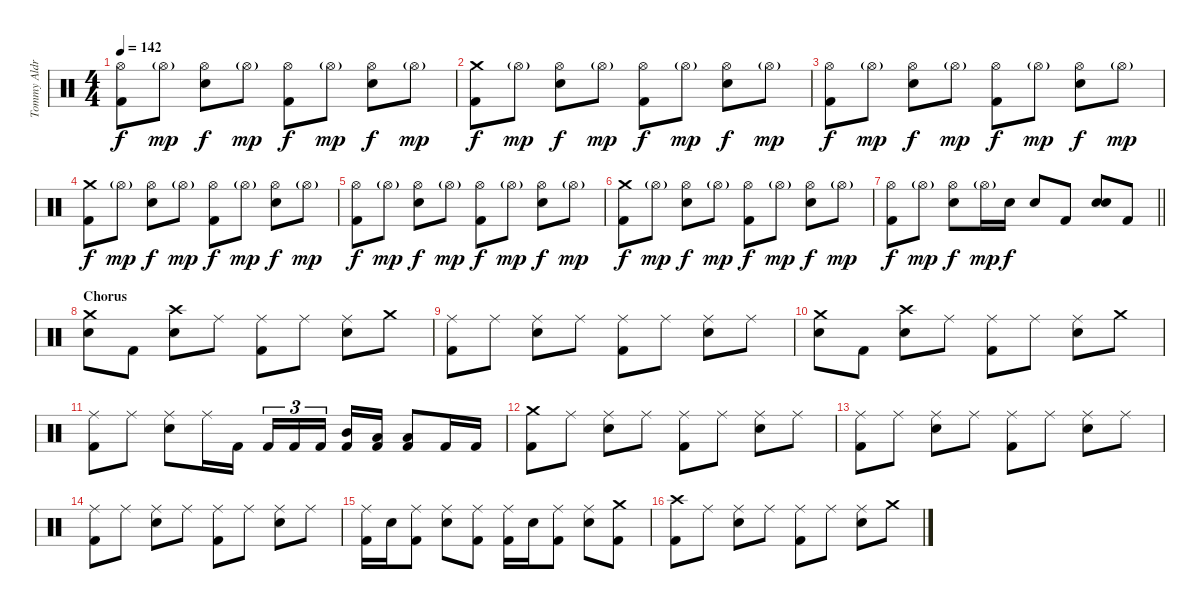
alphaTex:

\track ("Tommy Aldridge" "Tommy Aldr") {instrument percussion}
\staff {score}
\articulation defaults
\ts (4 4)
\tempo 142
\clef neutral
\ks c
("Hi-Hat (open)" "Kick (hit) 2").8{dy f} "Hi-Hat (open)"{g}.8{dy mp} ("Hi-Hat (open)" "Snare (hit) 2").8{dy f} "Hi-Hat (open)"{g}.8{dy mp} ("Hi-Hat (open)" "Kick (hit) 2").8{dy f} "Hi-Hat (open)"{g}.8{dy mp} ("Hi-Hat (open)" "Snare (hit) 2").8{dy f} "Hi-Hat (open)"{g}.8{dy mp} |
("Crash medium (hit)" "Kick (hit) 2").8{dy f} "Hi-Hat (open)"{g}.8{dy mp} ("Hi-Hat (open)" "Snare (hit) 2").8{dy f} "Hi-Hat (open)"{g}.8{dy mp} ("Hi-Hat (open)" "Kick (hit) 2").8{dy f} "Hi-Hat (open)"{g}.8{dy mp} ("Hi-Hat (open)" "Snare (hit) 2").8{dy f} "Hi-Hat (open)"{g}.8{dy mp} |
("Hi-Hat (open)" "Kick (hit) 2").8{dy f} "Hi-Hat (open)"{g}.8{dy mp} ("Hi-Hat (open)" "Snare (hit) 2").8{dy f} "Hi-Hat (open)"{g}.8{dy mp} ("Hi-Hat (open)" "Kick (hit) 2").8{dy f} "Hi-Hat (open)"{g}.8{dy mp} ("Hi-Hat (open)" "Snare (hit) 2").8{dy f} "Hi-Hat (open)"{g}.8{dy mp} |
("Crash medium (hit)" "Kick (hit) 2").8{dy f} "Hi-Hat (open)"{g}.8{dy mp} ("Hi-Hat (open)" "Snare (hit) 2").8{dy f} "Hi-Hat (open)"{g}.8{dy mp} ("Hi-Hat (open)" "Kick (hit) 2").8{dy f} "Hi-Hat (open)"{g}.8{dy mp} ("Hi-Hat (open)" "Snare (hit) 2").8{dy f} "Hi-Hat (open)"{g}.8{dy mp} |
("Hi-Hat (open)" "Kick (hit) 2").8{dy f} "Hi-Hat (open)"{g}.8{dy mp} ("Hi-Hat (open)" "Snare (hit) 2").8{dy f} "Hi-Hat (open)"{g}.8{dy mp} ("Hi-Hat (open)" "Kick (hit) 2").8{dy f} "Hi-Hat (open)"{g}.8{dy mp} ("Hi-Hat (open)" "Snare (hit) 2").8{dy f} "Hi-Hat (open)"{g}.8{dy mp} |
("Crash medium (hit)" "Kick (hit) 2").8{dy f} "Hi-Hat (open)"{g}.8{dy mp} ("Hi-Hat (open)" "Snare (hit) 2").8{dy f} "Hi-Hat (open)"{g}.8{dy mp} ("Hi-Hat (open)" "Kick (hit) 2").8{dy f} "Hi-Hat (open)"{g}.8{dy mp} ("Hi-Hat (open)" "Snare (hit) 2").8{dy f} "Hi-Hat (open)"{g}.8{dy mp} |
\barLineRight lightlight
("Hi-Hat (open)" "Kick (hit) 2").8{dy f} "Hi-Hat (open)"{g}.8{dy mp} ("Hi-Hat (open)" "Snare (hit) 2").8{dy f} "Hi-Hat (open)"{g}.16{dy mp} "Snare (hit) 2".16{dy f} "Snare (hit) 2".8 "Kick (hit) 2".8 ("Snare (hit) 2" "Snare (hit) 2").8{bd 240} "Kick (hit) 2".8 |
\section ("" "Chorus")
("Crash medium (hit)" "Snare (hit) 2").8 "Kick (hit) 2".8 ("Crash high (hit)" "Snare (hit) 2").8 "Ride (middle)".8 ("Ride (middle)" "Kick (hit) 2").8 "Ride (middle)".8 ("Ride (middle)" "Snare (hit) 2").8 "Crash medium (hit)".8 |
("Ride (middle)" "Kick (hit) 2").8 "Ride (middle)".8 ("Ride (middle)" "Snare (hit) 2").8 "Ride (middle)".8 ("Ride (middle)" "Kick (hit) 2").8 "Ride (middle)".8 ("Ride (middle)" "Snare (hit) 2").8 "Ride (middle)".8 |
("Crash medium (hit)" "Snare (hit) 2").8 "Kick (hit) 2".8 ("Crash high (hit)" "Snare (hit) 2").8 "Ride (middle)".8 ("Ride (middle)" "Kick (hit) 2").8 "Ride (middle)".8 ("Ride (middle)" "Snare (hit) 2").8 "Crash medium (hit)".8 |
("Ride (middle)" "Kick (hit) 2").8 "Ride (middle)".8 ("Ride (middle)" "Snare (hit) 2").8 "Ride (middle)".16 "Kick (hit) 2".16 "Kick (hit) 2".16{tu (3 2)} "Kick (hit) 2".16{tu (3 2)} "Kick (hit) 2".16{tu (3 2) beam splitsecondary} ("Mid Tom (hit)" "Kick (hit) 2").16 ("Low Tom (hit)" "Kick (hit) 2").16 ("Low Tom (hit)" "Kick (hit) 2").8 "Kick (hit) 2".16 "Kick (hit) 2".16 |
("Crash medium (hit)" "Kick (hit) 2").8 "Ride (middle)".8 ("Ride (middle)" "Snare (hit) 2").8 "Ride (middle)".8 ("Ride (middle)" "Kick (hit) 2").8 "Ride (middle)".8 ("Ride (middle)" "Snare (hit) 2").8 "Ride (middle)".8 |
("Ride (middle)" "Kick (hit) 2").8 "Ride (middle)".8 ("Ride (middle)" "Snare (hit) 2").8 "Ride (middle)".8 ("Ride (middle)" "Kick (hit) 2").8 "Ride (middle)".8 ("Ride (middle)" "Snare (hit) 2").8 "Ride (middle)".8 |
("Ride (middle)" "Kick (hit) 2").8 "Ride (middle)".8 ("Ride (middle)" "Snare (hit) 2").8 "Ride (middle)".8 ("Ride (middle)" "Kick (hit) 2").8 "Ride (middle)".8 ("Ride (middle)" "Snare (hit) 2").8 "Ride (middle)".8 |
("Ride (middle)" "Kick (hit) 2").16 "Snare (hit) 2".16 ("Ride (middle)" "Kick (hit) 2").8 ("Ride (middle)" "Snare (hit) 2").8 ("Ride (middle)" "Kick (hit) 2").8 ("Ride (middle)" "Kick (hit) 2").16 "Snare (hit) 2".16 ("Ride (middle)" "Kick (hit) 2").8 ("Ride (middle)" "Snare (hit) 2").8 ("Crash medium (hit)" "Kick (hit) 2").8 |
("Crash high (hit)" "Kick (hit) 2").8 "Ride (middle)".8 ("Ride (middle)" "Snare (hit) 2").8 "Ride (middle)".8 ("Ride (middle)" "Kick (hit) 2").8 "Ride (middle)".8 ("Ride (middle)" "Snare (hit) 2").8 "Crash medium (hit)".8
